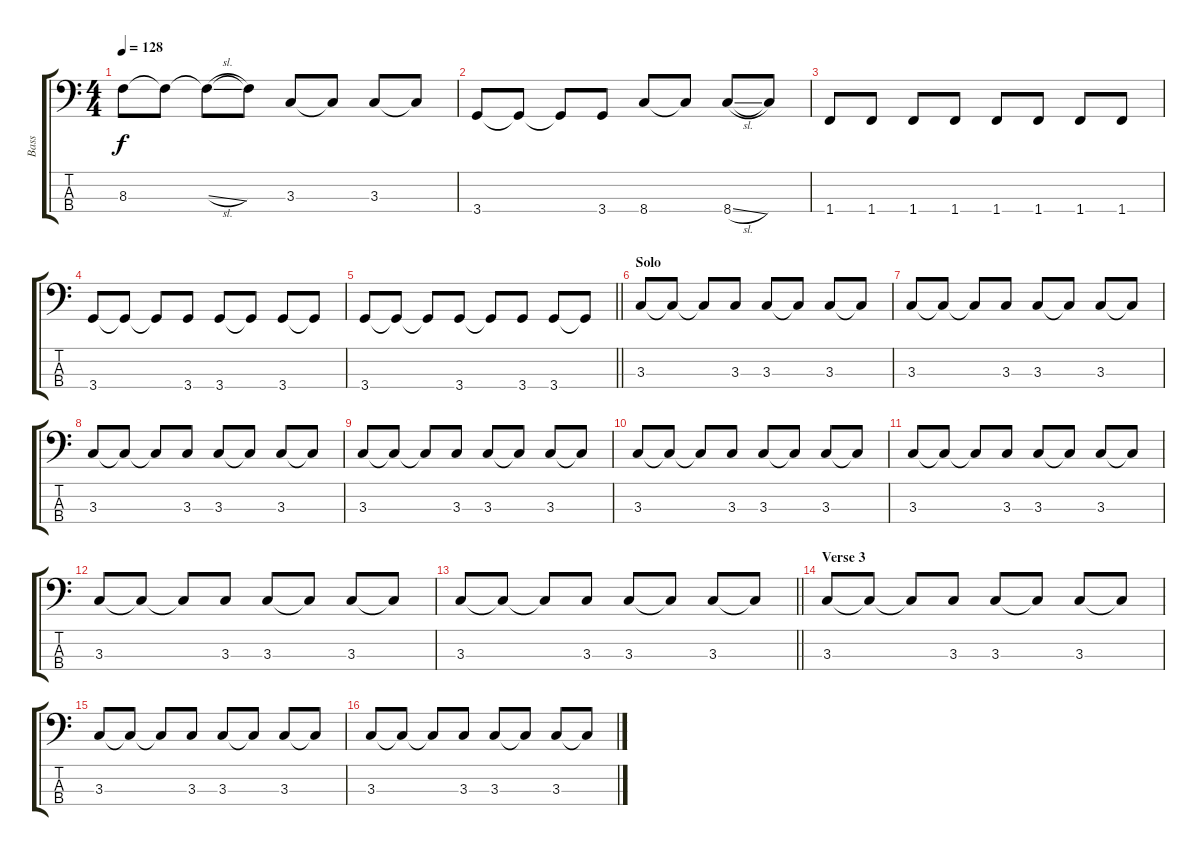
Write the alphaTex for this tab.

\track ("Bass" "Bass") {instrument electricbassfinger}
\staff {score tabs}
\tuning (G2 D2 A1 E1) {hide}
\ts (4 4)
\tempo 128
\clef f4
\ks c
8.3.8{dy f} 8.3{t}.8 8.3{sl t}.8 8.3{t}.8 3.3.8 3.3{t}.8 3.3.8 3.3{t}.8 |
3.4.8 3.4{t}.8 3.4{t}.8 3.4.8 8.4.8 8.4{t}.8 8.4{sl}.8 8.4{t}.8 |
1.4.8 1.4.8 1.4.8 1.4.8 1.4.8 1.4.8 1.4.8 1.4.8 |
3.4.8 3.4{t}.8 3.4{t}.8 3.4.8 3.4.8 3.4{t}.8 3.4.8 3.4{t}.8 |
\barLineRight lightlight
3.4.8 3.4{t}.8 3.4{t}.8 3.4.8 3.4{t}.8 3.4.8 3.4.8 3.4{t}.8 |
\section ("" "Solo")
3.3.8 3.3{t}.8 3.3{t}.8 3.3.8 3.3.8 3.3{t}.8 3.3.8 3.3{t}.8 |
3.3.8 3.3{t}.8 3.3{t}.8 3.3.8 3.3.8 3.3{t}.8 3.3.8 3.3{t}.8 |
3.3.8 3.3{t}.8 3.3{t}.8 3.3.8 3.3.8 3.3{t}.8 3.3.8 3.3{t}.8 |
3.3.8 3.3{t}.8 3.3{t}.8 3.3.8 3.3.8 3.3{t}.8 3.3.8 3.3{t}.8 |
3.3.8 3.3{t}.8 3.3{t}.8 3.3.8 3.3.8 3.3{t}.8 3.3.8 3.3{t}.8 |
3.3.8 3.3{t}.8 3.3{t}.8 3.3.8 3.3.8 3.3{t}.8 3.3.8 3.3{t}.8 |
3.3.8 3.3{t}.8 3.3{t}.8 3.3.8 3.3.8 3.3{t}.8 3.3.8 3.3{t}.8 |
\barLineRight lightlight
3.3.8 3.3{t}.8 3.3{t}.8 3.3.8 3.3.8 3.3{t}.8 3.3.8 3.3{t}.8 |
\section ("" "Verse 3")
3.3.8 3.3{t}.8 3.3{t}.8 3.3.8 3.3.8 3.3{t}.8 3.3.8 3.3{t}.8 |
3.3.8 3.3{t}.8 3.3{t}.8 3.3.8 3.3.8 3.3{t}.8 3.3.8 3.3{t}.8 |
3.3.8 3.3{t}.8 3.3{t}.8 3.3.8 3.3.8 3.3{t}.8 3.3.8 3.3{t}.8
